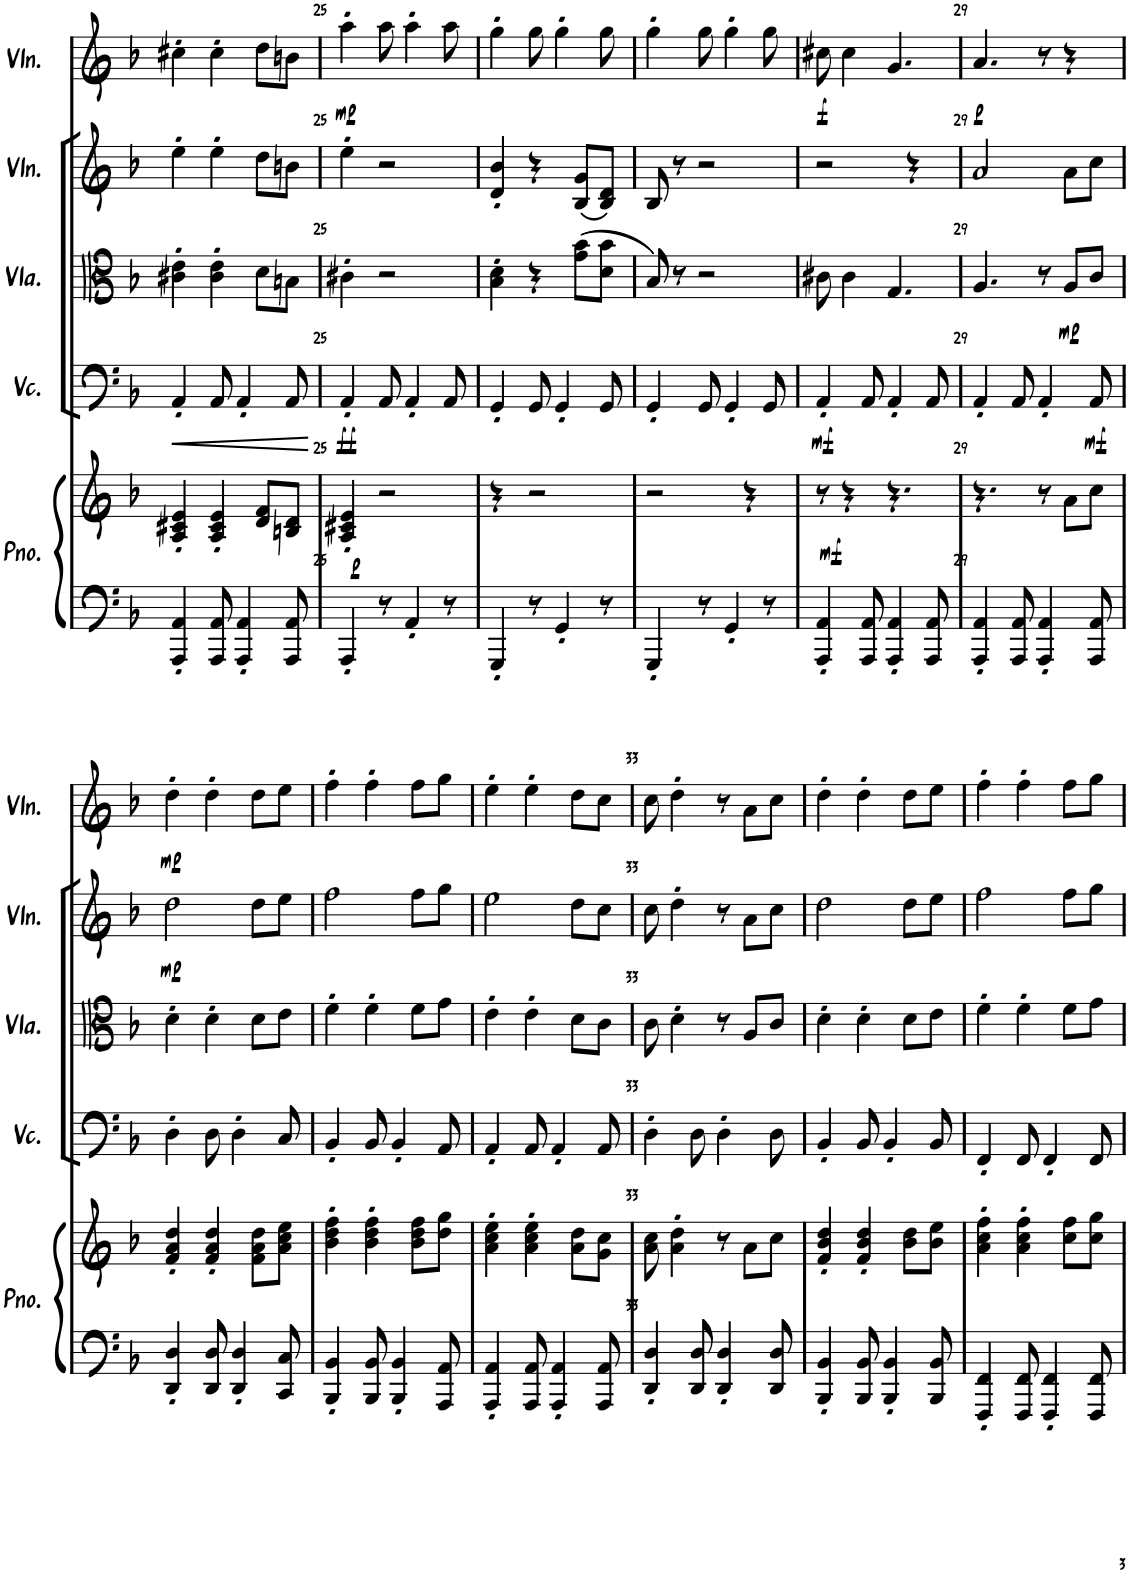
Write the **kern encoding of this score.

**kern	**kern	**dynam	**kern	**dynam	**kern	**dynam	**kern	**dynam	**kern	**dynam
*part5	*part5	*part5	*part4	*part4	*part3	*part3	*part2	*part2	*part1	*part1
*staff6	*staff5	*staff5/6	*staff4	*staff4	*staff3	*staff3	*staff2	*staff2	*staff1	*staff1
*I"Piano	*	*	*I"Violoncello	*	*I"Viola	*	*I"Violin	*	*I"Violin	*
*I'Pno.	*	*	*I'Vc.	*	*I'Vla.	*	*I'Vln.	*	*I'Vln.	*
!!LO:PB:g=z
*clefF4	*clefG2	*	*clefF4	*	*clefC3	*	*clefG2	*	*clefG2	*
*k[b-]	*k[b-]	*	*k[b-]	*	*k[b-]	*	*k[b-]	*	*k[b-]	*
*M3/4	*M3/4	*	*M3/4	*	*M3/4	*	*M3/4	*	*M3/4	*
=24	=24	=24	=24	=24	=24	=24	=24	=24	=24	=24
!	!	!	!	!LO:HP:b	!	!	!	!	!	!
4AAA/' 4AA/'	4A/' 4c#X/' 4e/'	.	4AA'/	<	4c#X\' 4e\'	.	4ee'\	.	4cc#X'\	.
8AAA/ 8AA/	4A/' 4c#/' 4e/'	.	8AA/	.	4c#\' 4e\'	.	4ee'\	.	4cc#'\	.
4AAA/' 4AA/'	.	.	4AA'/	.	.	.	.	.	.	.
.	8d/ 8f/L	.	.	.	8d\L	.	8dd\L	.	8dd\L	.
8AAA/ 8AA/	8Bn/ 8d/J	.	8AA/	.	8Bn\J	.	8bn\J	.	8bn\J	.
.	.	.	.	[	.	.	.	.	.	.
=25	=25	=25	=25	=25	=25	=25	=25	=25	=25	=25
!	!	!LO:DY:a=2	!	!LO:DY:b	!	!	!	!	!	!LO:DY:b
4AAA'/	4A/' 4c#X/' 4e/'	p	4AA'/	ff	4c#X'\	.	4ee'\	.	4aa'\	mp
8r	2r	.	8AA/	.	2r	.	2r	.	8aa\	.
4AA'/	.	.	4AA'/	.	.	.	.	.	4aa'\	.
8r	.	.	8AA/	.	.	.	.	.	8aa\	.
=26	=26	=26	=26	=26	=26	=26	=26	=26	=26	=26
4GGG'/	4r	.	4GG'/	.	4B-\' 4d\'	.	4d/' 4b-/'	.	4gg'\	.
8r	2r	.	8GG/	.	4r	.	4r	.	8gg\	.
4GG'/	.	.	4GG'/	.	.	.	.	.	4gg'\	.
.	.	.	.	.	(8g\ 8b-\L	.	(8B-/ 8g/L	.	.	.
8r	.	.	8GG/	.	8d\ 8b-\J	.	8B-/ 8d/J)	.	8gg\	.
=27	=27	=27	=27	=27	=27	=27	=27	=27	=27	=27
4GGG'/	2r	.	4GG'/	.	8B-/)	.	8B-/	.	4gg'\	.
.	.	.	.	.	8r	.	8r	.	.	.
8r	.	.	8GG/	.	2r	.	2r	.	8gg\	.
4GG'/	.	.	4GG'/	.	.	.	.	.	4gg'\	.
.	4r	.	.	.	.	.	.	.	.	.
8r	.	.	8GG/	.	.	.	.	.	8gg\	.
=28	=28	=28	=28	=28	=28	=28	=28	=28	=28	=28
!	!	!LO:DY:a=2	!	!LO:DY:b	!	!	!	!	!	!LO:DY:b
4AAA/' 4AA/'	8r	mf	4AA'/	mf	8c#X\	.	2r	.	8cc#X\	f
.	4r	.	.	.	4c#\	.	.	.	4cc#\	.
8AAA/ 8AA/	.	.	8AA/	.	.	.	.	.	.	.
4AAA/' 4AA/'	4.r	.	4AA'/	.	4.G/	.	.	.	4.g/	.
.	.	.	.	.	.	.	4r	.	.	.
8AAA/ 8AA/	.	.	8AA/	.	.	.	.	.	.	.
=29	=29	=29	=29	=29	=29	=29	=29	=29	=29	=29
!	!	!	!	!	!	!	!	!	!	!LO:DY:b
4AAA/' 4AA/'	4.r	.	4AA'/	.	4.A/	.	2a/	.	4.a/	p
8AAA/ 8AA/	.	.	8AA/	.	.	.	.	.	.	.
4AAA/' 4AA/'	8r	.	4AA'/	.	8r	.	.	.	8r	.
!	!	!	!	!	!	!LO:DY:b	!	!	!	!
.	8a\L	.	.	.	8A/L	mp	8a\L	.	4r	.
!	!	!	!	!LO:DY:b	!	!	!	!	!	!
8AAA/ 8AA/	8cc\J	.	8AA/	mf	8c/J	.	8cc\J	.	.	.
!!LO:LB:g=z
=30	=30	=30	=30	=30	=30	=30	=30	=30	=30	=30
!	!	!	!	!	!	!	!	!LO:DY:b	!	!LO:DY:b
4DD/' 4D/'	4f/' 4a/' 4dd/'	.	4D'\	.	4d'\	.	2dd\	mp	4dd'\	mp
8DD/ 8D/	4f/' 4a/' 4dd/'	.	8D\	.	4d'\	.	.	.	4dd'\	.
4DD/' 4D/'	.	.	4D'\	.	.	.	.	.	.	.
.	8f\ 8a\ 8dd\L	.	.	.	8d\L	.	8dd\L	.	8dd\L	.
8CC/ 8C/	8a\ 8cc\ 8ee\J	.	8C/	.	8e\J	.	8ee\J	.	8ee\J	.
=31	=31	=31	=31	=31	=31	=31	=31	=31	=31	=31
4BBB-/' 4BB-/'	4b-\' 4dd\' 4ff\'	.	4BB-'/	.	4f'\	.	2ff\	.	4ff'\	.
8BBB-/ 8BB-/	4b-\' 4dd\' 4ff\'	.	8BB-/	.	4f'\	.	.	.	4ff'\	.
4BBB-/' 4BB-/'	.	.	4BB-'/	.	.	.	.	.	.	.
.	8b-\ 8dd\ 8ff\L	.	.	.	8f\L	.	8ff\L	.	8ff\L	.
8AAA/ 8AA/	8dd\ 8gg\J	.	8AA/	.	8g\J	.	8gg\J	.	8gg\J	.
=32	=32	=32	=32	=32	=32	=32	=32	=32	=32	=32
4AAA/' 4AA/'	4a\' 4cc\' 4ee\'	.	4AA'/	.	4e'\	.	2ee\	.	4ee'\	.
8AAA/ 8AA/	4a\' 4cc\' 4ee\'	.	8AA/	.	4e'\	.	.	.	4ee'\	.
4AAA/' 4AA/'	.	.	4AA'/	.	.	.	.	.	.	.
.	8a\ 8dd\L	.	.	.	8d\L	.	8dd\L	.	8dd\L	.
8AAA/ 8AA/	8g\ 8cc\J	.	8AA/	.	8c\J	.	8cc\J	.	8cc\J	.
=33	=33	=33	=33	=33	=33	=33	=33	=33	=33	=33
4DD/' 4D/'	8a\ 8cc\	.	4D'\	.	8c\	.	8cc\	.	8cc\	.
.	4a\' 4dd\'	.	.	.	4d'\	.	4dd'\	.	4dd'\	.
8DD/ 8D/	.	.	8D\	.	.	.	.	.	.	.
4DD/' 4D/'	8r	.	4D'\	.	8r	.	8r	.	8r	.
.	8a\L	.	.	.	8A/L	.	8a\L	.	8a\L	.
8DD/ 8D/	8cc\J	.	8D\	.	8c/J	.	8cc\J	.	8cc\J	.
=34	=34	=34	=34	=34	=34	=34	=34	=34	=34	=34
4BBB-/' 4BB-/'	4f/' 4b-/' 4dd/'	.	4BB-'/	.	4d'\	.	2dd\	.	4dd'\	.
8BBB-/ 8BB-/	4f/' 4b-/' 4dd/'	.	8BB-/	.	4d'\	.	.	.	4dd'\	.
4BBB-/' 4BB-/'	.	.	4BB-'/	.	.	.	.	.	.	.
.	8b-\ 8dd\L	.	.	.	8d\L	.	8dd\L	.	8dd\L	.
8BBB-/ 8BB-/	8b-\ 8ee\J	.	8BB-/	.	8e\J	.	8ee\J	.	8ee\J	.
=35	=35	=35	=35	=35	=35	=35	=35	=35	=35	=35
4FFF/' 4FF/'	4a\' 4cc\' 4ff\'	.	4FF'/	.	4f'\	.	2ff\	.	4ff'\	.
8FFF/ 8FF/	4a\' 4cc\' 4ff\'	.	8FF/	.	4f'\	.	.	.	4ff'\	.
4FFF/' 4FF/'	.	.	4FF'/	.	.	.	.	.	.	.
.	8cc\ 8ff\L	.	.	.	8f\L	.	8ff\L	.	8ff\L	.
8FFF/ 8FF/	8cc\ 8gg\J	.	8FF/	.	8g\J	.	8gg\J	.	8gg\J	.
=	=	=	=	=	=	=	=	=	=	=
*-	*-	*-	*-	*-	*-	*-	*-	*-	*-	*-
